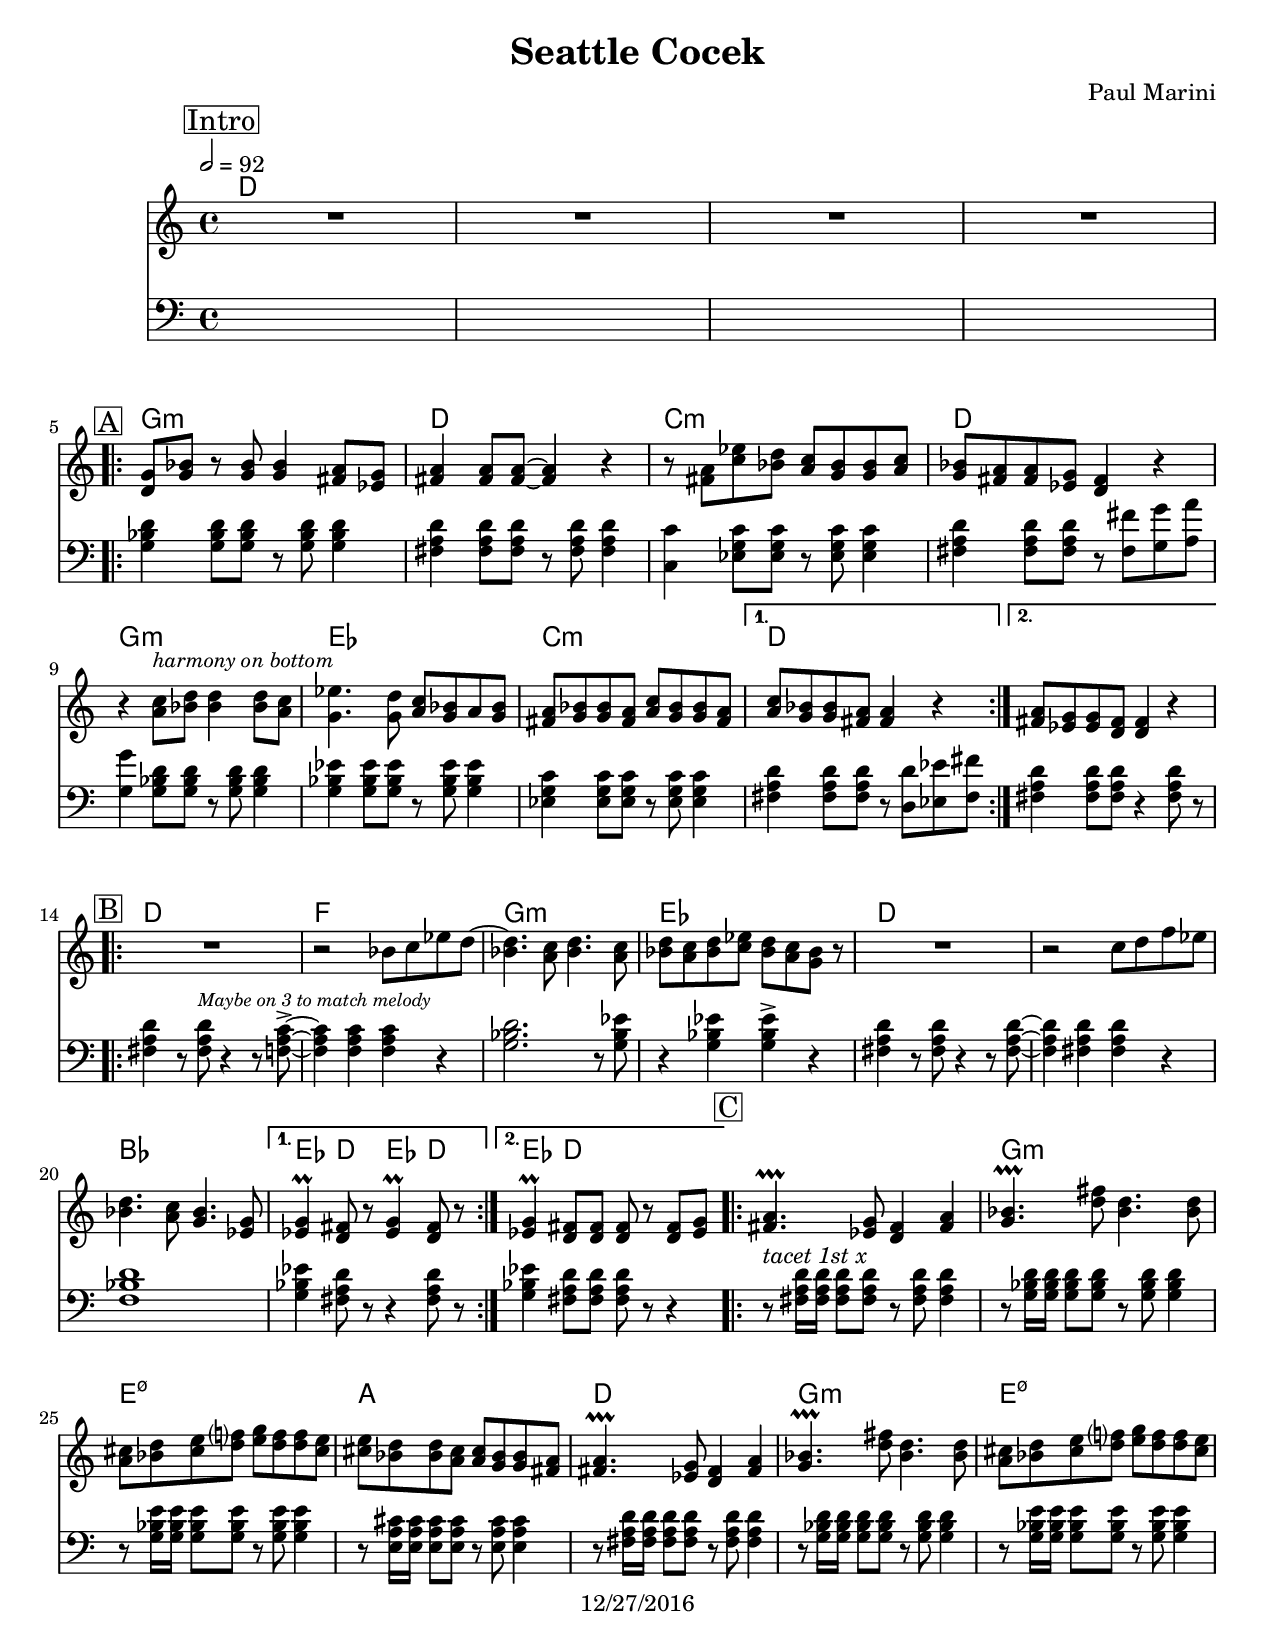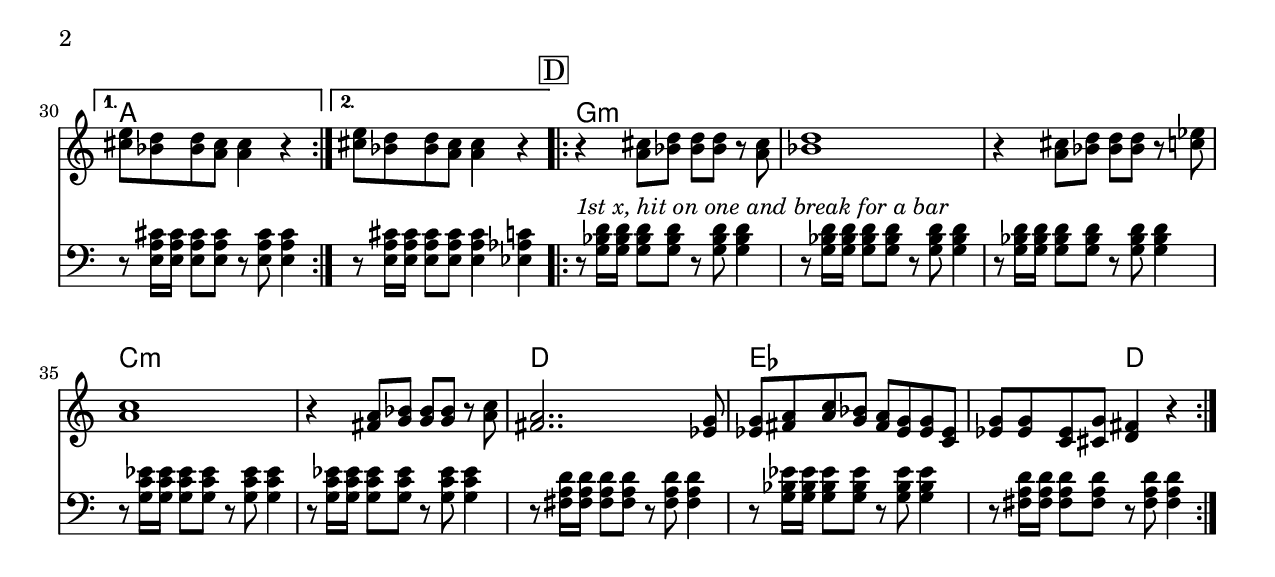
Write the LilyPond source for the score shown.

\version "2.16.2"

\header {
	title = "Seattle Cocek"
	composer = "Paul Marini"
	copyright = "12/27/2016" %date of latest edits
}
\paper {
  #(set-paper-size "letter")
  }


slash = {
	\override NoteHead #'style = #'slash
	\override Stem #'transparent = ##t
}

noslash = {
	\revert NoteHead #'style
	\revert Stem #'transparent
}

test = { \relative c' { \tempo 4 = 80 \set Score.markFormatter = #format-mark-box-letters
	\repeat volta 2 {
	}
}
}

	
melody = { \relative c' { \tempo 2 = 92  \set Score.markFormatter = #format-mark-box-letters 
	\mark \markup { \box "Intro" }
		R1 | R1 | R1 | R1 | \break

	\mark \markup { \box "A" }
	\repeat volta 2 {
		<d g>8 <g bes> r <g bes> <g bes>4 <fis a>8 <ees g> | <fis a>4 <fis a>8 <fis a>~ <fis a>4 r |
		r8 <fis a> <c' ees> <bes d> <a c> <g bes> <g bes> <a c> | <g bes> <fis a> <fis a> <ees g> <d fis>4 r | 
		r4 <a' c>8^\markup { \small \italic "harmony on bottom" } <bes d> <bes d>4 <bes d>8 <a c> | <g ees'>4. <g d'>8 <a c> <g bes> a <g bes> |
		<fis a>8 <g bes> <g bes> <fis a> <a c> <g bes> <g bes> <fis a> |
		}
		\alternative {
			{ <a c> <g bes> <g bes> <fis a> <fis a>4 r | }
			{ <fis a>8 <ees g> <ees g> <d fis> <d fis>4 r | }
		} 

%{		ORIGINAL
	\mark \markup { \box "B" }
	\repeat volta 2 {
		a'8 g a g a( g) g-. a~-> | a g a g a( g) g-. r |
		<bes d>4. <a c>8 <bes d>4. <a c>8 | <bes d> <a c> <bes d> <c ees> <bes d> <a c> <g bes> r | 
		a8 g a g a( g) g-. a~-> | a g a g a( g) g-. r |
		<bes d>4. <a c>8 <g bes>4. <ees g>8 |
		}
		\alternative {
			{ <ees g>4\prall <d fis>8 r <ees g>4\prall <d fis>8 r | }
			{ <ees g>4\prall <d fis>8 <d fis> <d fis> r <d fis> <ees g> | } 
		}
%}

	\mark \markup { \box "B" }
	\repeat volta 2 {
		R1 | r2 bes'8 c ees d~ |
		<bes d>4. <a c>8 <bes d>4. <a c>8 | <bes d> <a c> <bes d> <c ees> <bes d> <a c> <g bes> r | 
		R1 | r2 c8 d f ees~ |
		<bes d>4. <a c>8 <g bes>4. <ees g>8 |
		}
		\alternative {
			{ <ees g>4\prall <d fis>8 r <ees g>4\prall <d fis>8 r | }
			{ <ees g>4\prall <d fis>8 <d fis> <d fis> r <d fis> <ees g> | } 
		}

	\mark \markup { \box "C" }
	\repeat volta 2 {
		<fis a>4.\prallprall <ees g>8 <d fis>4 <fis a> | <g bes>4.\prallprall <d' fis>8 <bes d>4. <bes d>8 |
		<a cis> <bes d> <cis e> <d f?> <e g> <d f> <d f> <cis e> | <cis e> <bes d> <bes d> <a cis> <a cis> <g bes> <g bes> <fis a> | 
		<fis a>4.\prallprall <ees g>8 <d fis>4 <fis a> | <g bes>4.\prallprall <d' fis>8 <bes d>4. <bes d>8 | 
		<a cis> <bes d> <cis e> <d f?> <e g> <d f> <d f> <cis e> | 
		}
		\alternative {
			{ <cis e>8 <bes d> <bes d> <a cis> <a cis>4 r | }
			{ <cis e>8 <bes d> <bes d> <a cis> <a cis>4 r | }
			} 



	\mark \markup { \box "D" }
	\repeat volta 2 {
		r4 <a cis>8 <bes d> <bes d> <bes d> r <a cis> | <bes d>1 |
		r4 <a cis>8 <bes d> <bes d> <bes d> r <c ees> | <a c>1 | 
		r4 <fis a>8 <g bes> <g bes> <g bes> r <a c> | <fis a>2.. <ees g>8 |
		<ees g> <fis a> <a c> <g bes> <fis a> <ees g> <ees g> <c ees> | <ees g> <ees g> <c ees> <cis g'> <d fis>4 r | 
		}

}
}

midbrass = { \relative c' { \set Score.markFormatter = #format-mark-box-letters 

	\mark \markup { \box "Intro" }
s1 | s1 | s1 | s1 |

	\mark \markup { \box "A" }
	\repeat volta 2 {
	<g bes d>4 <g bes d>8 <g bes d> r <g bes d> <g bes d>4 | 
	<fis a d>4 <fis a d>8 <fis a d> r <fis a d> <fis a d>4 |
	<c c'>4 <ees g c>8 <ees g c> r <ees g c> <ees g c>4 |
	<fis a d>4 <fis a d>8 <fis a d> r8 <fis fis'> <g g'> <a a'> |
	<g g'>4 <g bes d>8 <g bes d> r <g bes d> <g bes d>4
	<g bes ees>4 <g bes ees>8 <g bes ees> r <g bes ees> <g bes ees>4 |
	<ees g c>4 <ees g c>8 <ees g c> r <ees g c> <ees g c>4
		}
		\alternative {
		{ <fis a d>4 <fis a d>8 <fis a d> r <d d'> <ees ees'> <fis fis'> | }
		{ <fis a d>4 <fis a d>8 <fis a d> r4 <fis a d>8 r | }
		}

	\mark \markup { \box "B" }
	\repeat volta 2 {
	<fis a d>4 r8 <fis a d>^\markup{\tiny \italic "Maybe on 3 to match melody"} r4 r8 <f a c>->~ | <f a c>4 <f a c> <f a c> r |
	<g bes d>2. r8 <g bes ees> | r4 <g bes ees> <g bes ees>-> r |
	<fis a d>4 r8 <fis a d> r4 r8 <fis a d>~ | <fis a d>4 <fis a d> <fis a d> r |
	<f bes d>1 | 
		}
		\alternative {
		{ <g bes ees>4 <fis a d>8 r r4 <fis a d>8 r | }
		{ <g bes ees>4 <fis a d>8 <fis a d> <fis a d> r r4 | }
		}

	\mark \markup { \box "C" }
	\repeat volta 2 {
		r8^\markup {\italic "tacet 1st x"} <fis a d>16 <fis a d> <fis a d>8 <fis a d> r <fis a d> <fis a d>4 |
		r8 <g bes d>16 <g bes d> <g bes d>8 <g bes d> r <g bes d> <g bes d>4 |
		r8 <g bes e>16 <g bes e> <g bes e>8 <g bes e> r <g bes e> <g bes e>4 |
		r8 <e a cis>16 <e a cis> <e a cis>8 <e a cis> r <e a cis> <e a cis>4 |
		r8 <fis a d>16 <fis a d> <fis a d>8 <fis a d> r <fis a d> <fis a d>4 |
		r8 <g bes d>16 <g bes d> <g bes d>8 <g bes d> r <g bes d> <g bes d>4 |
		r8 <g bes e>16 <g bes e> <g bes e>8 <g bes e> r <g bes e> <g bes e>4 |
		}
		\alternative {
			{ r8 <e a cis>16 <e a cis> <e a cis>8 <e a cis> r <e a cis> <e a cis>4 | }
			{ r8 <e a cis>16 <e a cis> <e a cis>8 <e a cis> <e a cis>4 <ees aes c> | }
		}

	\mark \markup { \box "D" }
	\repeat volta 2 {
	r8^\markup {\italic "1st x, hit on one and break for a bar"} <g bes d>16 <g bes d> <g bes d>8 <g bes d> r <g bes d> <g bes d>4 |
	r8 <g bes d>16 <g bes d> <g bes d>8 <g bes d> r <g bes d> <g bes d>4 |
	r8 <g bes d>16 <g bes d> <g bes d>8 <g bes d> r <g bes d> <g bes d>4 |
	r8 <g c ees>16 <g c ees> <g c ees>8 <g c ees> r <g c ees> <g c ees>4 |
	r8 <g c ees>16 <g c ees> <g c ees>8 <g c ees> r <g c ees> <g c ees>4 |
	r8 <fis a d>16 <fis a d> <fis a d>8 <fis a d> r <fis a d> <fis a d>4 |
	r8 <g bes ees>16 <g bes ees> <g bes ees>8 <g bes ees> r <g bes ees> <g bes ees>4 |
	r8 <fis a d>16 <fis a d> <fis a d>8 <fis a d> r <fis a d> <fis a d>4 |
	}
}
}

bass = { \relative c { \set Score.markFormatter = #format-mark-box-letters %just so I can hear the midi...

	\mark \markup { \box "Intro" }
	d,4. fis4. a4 | d,4. fis4. a4 | d,4. fis4. a4 | d,4. fis4. a4 |

	\mark \markup { \box "A" }
	\repeat volta 2 {
	g4. bes4. d4 |
	d,4. fis4. a4 |
	c4. ees4. g4 |
	d,4. fis4. a4 |
	g4. bes4. d4 |
	ees,4. g4. bes4 |
	c,4. ees4. g4 |
		}
		\alternative {
		{ d4. fis4. a4 | }
		{ d,4. fis4. a4 | }
		}

	\mark \markup { \box "B" }
	\repeat volta 2 {
	d,4. fis4. a4 |	f4. a4. c4 |
	g4. bes d4 | 
	ees,4. g4. bes4 |
	d,4. fis4. a4 |
	d,4. fis4. a4 |
	bes4. d4. f4 |
		}
		\alternative {
		{ ees4 d ees d | }
		{ ees4 d8 d d4 r | }
		}

	\mark \markup { \box "C" }
	\repeat volta 2 {
	d4. fis4. a4 |
	g4. bes4. d4 |
	e,4. g4. bes4 |
	a4. cis4. e4 |
	d,4. fis4. a4 |
	g4. bes4. d4 |
	e,4. g4. bes4 |
	}
	\alternative {
		{ a4 r a r |}
		{ a4 r a aes |}
	}

	\mark \markup { \box "D" }
	\repeat volta 2 {
	g,4. bes4. d4 |
	g,4. bes4. d4 |
	g,4. bes4. d4 |
	c4. ees4. g4 |
	c,4. ees4. g4 |
	d,4. fis4. a4 |
	ees4. g4. bes4 |
	ees,2 d2 |
	}
}
}

		
changes = { \chordmode { 

% Intro
d1 | d1 | d1 | d1 |

% A
g1:min | d | c:min | d |
g1:min | ees | c:min | d | d |

%B 
d1 | f | g:min | ees | 
d1 | d | bes | ees4 d ees d | ees4 d2. |

%C
d1 | g:min | e:min7.5- | a |
d1 | g:min | e:min7.5- | a | a |

%D
g1:min | g:min | g:min | c:min |
c:min | d | ees | ees2 d | 

}
}


\book {
	\score { 
	  <<
	    \new ChordNames {
		\set chordChanges = ##t
		\changes
	    }
	    \new Staff { \clef treble
		\melody
	    }
	    \new Staff { \clef bass 
		\midbrass
	    }
	  >>
	}
}
%\book {
%	\score { 
%	  <<
%	    \new ChordNames {
%		\set chordChanges = ##t
%		\changes
%	    }
%	    \new Staff { \clef bass 
%		\midbrass
%	    }
%	  >>
%	}
%	%Form
%	\markup { \column {
%	\line { \bold "Form:" }
%	}}
%}
\book {
	\score {
	  <<
		\new Staff {
		  \set Staff.midiInstrument = #"trumpet" \unfoldRepeats
			\melody
		}
		\new Staff {
		  \set Staff.midiInstrument = #"trumpet" \unfoldRepeats
			\midbrass
		}
		\new Staff {
		  \set Staff.midiInstrument = #"trumpet" \unfoldRepeats
			\bass
		}
	  >>
		\midi { }
	}
}
%{
\book {
	\score {
	  <<
		\new Staff {
		  \set Staff.midiInstrument = #"trumpet" \unfoldRepeats
			\test
		}
	  >>
		\midi { }
	}
}
%}
